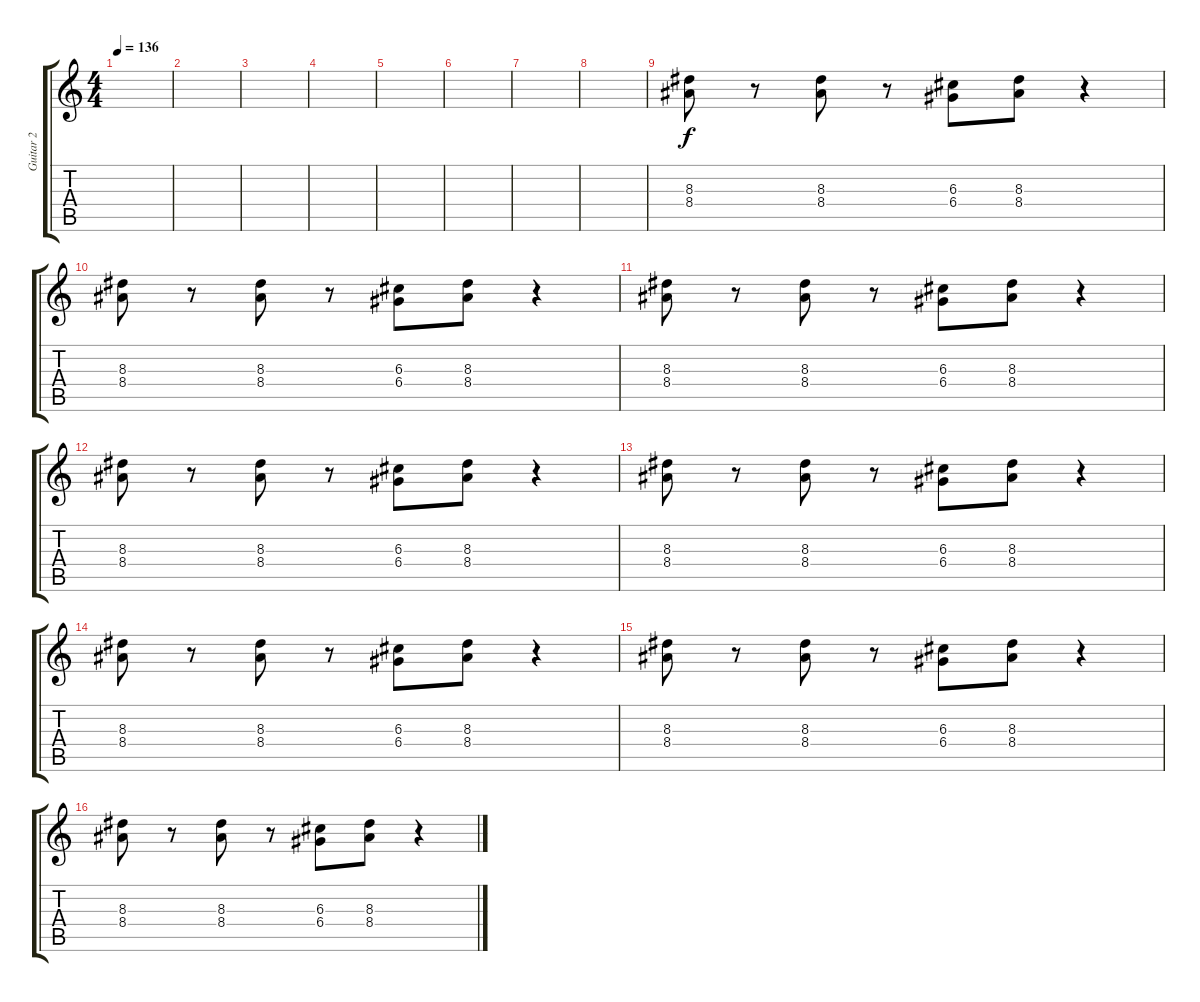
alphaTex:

\track ("Guitar 2" "Guitar 2") {instrument overdrivenguitar}
\staff {score tabs}
\tuning (E4 B3 G3 D3 A2 E2) {hide}
\ts (4 4)
\tempo 136
\clef g2
\ks c
|
|
|
|
|
|
|
|
(8.3 8.4).8 r.8 (8.3 8.4).8 r.8 (6.3 6.4).8 (8.3 8.4).8 r.4 |
(8.3 8.4).8 r.8 (8.3 8.4).8 r.8 (6.3 6.4).8 (8.3 8.4).8 r.4 |
(8.3 8.4).8 r.8 (8.3 8.4).8 r.8 (6.3 6.4).8 (8.3 8.4).8 r.4 |
(8.3 8.4).8 r.8 (8.3 8.4).8 r.8 (6.3 6.4).8 (8.3 8.4).8 r.4 |
(8.3 8.4).8 r.8 (8.3 8.4).8 r.8 (6.3 6.4).8 (8.3 8.4).8 r.4 |
(8.3 8.4).8 r.8 (8.3 8.4).8 r.8 (6.3 6.4).8 (8.3 8.4).8 r.4 |
(8.3 8.4).8 r.8 (8.3 8.4).8 r.8 (6.3 6.4).8 (8.3 8.4).8 r.4 |
(8.3 8.4).8 r.8 (8.3 8.4).8 r.8 (6.3 6.4).8 (8.3 8.4).8 r.4
